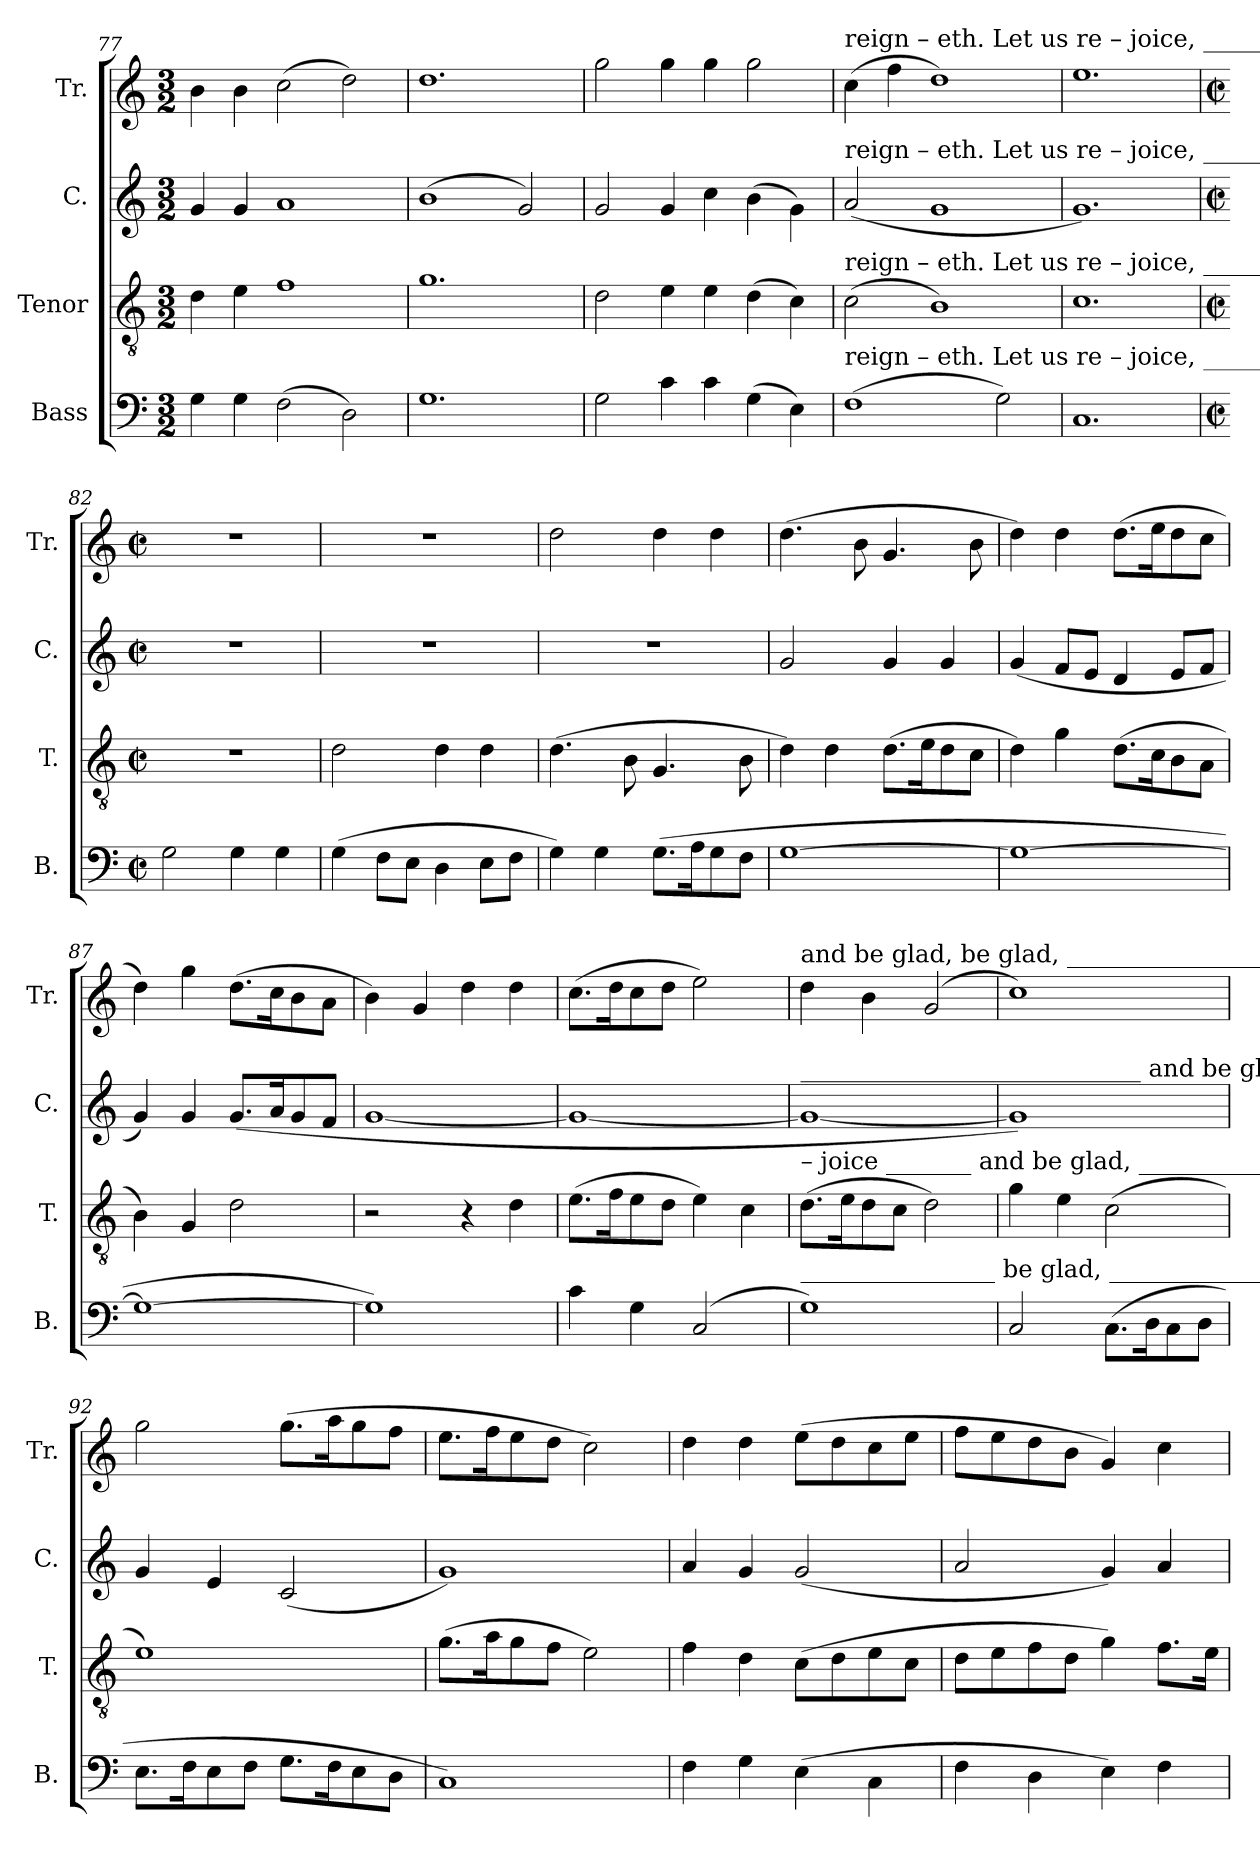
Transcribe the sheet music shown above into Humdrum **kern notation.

**kern	**kern	**kern	**kern
*part4	*part3	*part2	*part1
*staff4	*staff3	*staff2	*staff1
*I"Bass	*I"Tenor	*I"C.	*I"Tr.
*I'B.	*I'T.	*I'C.	*I'Tr.
*clefF4	*clefGv2	*clefG2	*clefG2
*k[]	*k[]	*k[]	*k[]
*M3/2	*M3/2	*M3/2	*M3/2
=77	=77	=77	=77
4G!\	4d!\	4g!/	4b!\
4G!\	4e!\	4g!/	4b!\
(2F!\	1f!	1a!	(2cc!\
2D!\)	.	.	2dd!\)
=78	=78	=78	=78
1.G!	1.g!	(1b!	1.dd!
.	.	2g!/)	.
=79	=79	=79	=79
2G!\	2d!\	2g!/	2gg!\
4c!\	4e!\	4g!/	4gg!\
4c!\	4e!\	4cc!\	4gg!\
(4G!\	(4d!\	(4b!\	2gg!\
4E!\)	4c!\)	4g!\)	.
!!LO:LB:g=z
=80	=80	=80	=80
!	!	!	!LO:TX:a:t=reign     –    eth.                                                         Let       us        re   –   joice, _______________  re   –  joice, ________  re – joice. ________rejoice, re – joice _________
!	!	!LO:TX:a:t=reign     –    eth.                                                                                             Let       us        re   –   joice, ________________   re – joice, __________________________________	!
!	!LO:TX:a:t=reign     –    eth.                         Let         us    re  –   joice, ______________   re  –  joice, ________  re  –  joice. ________   rejoice,                               re  – joice, _______  re –	!	!
!LO:TX:a:t=reign     –    eth.      Let  us  re – joice, ____________  re  –  joice, _______________________________________________________________________  and     be      glad ___	!	!	!
(1F!	(2c!\	(2a!/	(4cc!\
.	.	.	4ff!\
.	1B!)	1g!	1dd!)
2G!\)	.	.	.
=81	=81	=81	=81
1.C!	1.c!	1.g!)	1.ee!
=82	=82	=82	=82
*M2/2	*M2/2	*M2/2	*M2/2
*met(c|)	*met(c|)	*met(c|)	*met(c|)
2G!\	1r	1r	1r
4G!\	.	.	.
4G!\	.	.	.
=83	=83	=83	=83
(4G!\	2d!\	1r	1r
8F!\L	.	.	.
8E!\J	.	.	.
4D!\	4d!\	.	.
8E!\L	4d!\	.	.
8F!\J	.	.	.
=84	=84	=84	=84
4G!\)	(4.d!\	1r	2dd!\
4G!\	.	.	.
.	8B!\	.	.
(8.G!\L	4.G!/	.	4dd!\
16A!\K	.	.	.
8G!\	.	.	4dd!\
8F!\J	8B!\	.	.
=85	=85	=85	=85
[1G!	4d!\)	2g!/	(4.dd!\
.	4d!\	.	.
.	.	.	8b!\
.	(8.d!\L	4g!/	4.g!/
.	16e!\K	.	.
.	8d!\	4g!/	.
.	8c!\J	.	8b!\
=86	=86	=86	=86
1G!_	4d!\)	(4g!/	4dd!\)
.	4g!\	8f!/L	4dd!\
.	.	8e!/J	.
.	(8.d!\L	4d!/	(8.dd!\L
.	16c!\K	.	16ee!\K
.	8B!\	8e!/L	8dd!\
.	8A!\J	8f!/J	8cc!\J
=87	=87	=87	=87
1G!_	4B!\)	4g!/)	4dd!\)
.	4G!/	4g!/	4gg!\
.	2d!\	(8.g!/L	(8.dd!\L
.	.	16a!/K	16cc!\K
.	.	8g!/	8b!\
.	.	8f!/J	8a!\J
=88	=88	=88	=88
1G!])	2r	[1g!	4b!\)
.	.	.	4g!/
.	4r	.	4dd!\
.	4d!\	.	4dd!\
=89	=89	=89	=89
4c!\	(8.e!\L	1g!_	(8.cc!\L
.	16f!\K	.	16dd!\K
4G!\	8e!\	.	8cc!\
.	8d!\J	.	8dd!\J
(2C!/	4e!\)	.	2ee!\)
.	4c!\	.	.
!!LO:PB:g=z
=90	=90	=90	=90
!	!	!	!LO:TX:a:t=and     be       glad,                               be                  glad, ____________________ and give ho         –          –         –       nor         un      –       to   him.  Hal – le  –  lu – jah,
!	!	!LO:TX:a:t=____________________________       and     be       glad, ___________________   and give ho         –          –         –       nor         un      –      to   him.  Hal – le  –  lu – jah,	!
!	!LO:TX:a:t=– joice _______ and be  glad, __________________________      glad, _________ and give ho         –          –         –       nor        un      –      to   him.  Hal – le  –  lu – jah,	!	!
!LO:TX:a:t=________________  be     glad, _________________________________________     and give ho         –          –         –       nor        un      –      to   him.  Hal – le  –  lu – jah,	!	!	!
1G!)	(8.d!\L	1g!_	4dd!\
.	16e!\K	.	.
.	8d!\	.	4b!\
.	8c!\J	.	.
.	2d!\)	.	(2g!/
=91	=91	=91	=91
2C!/	4g!\	1g!])	1cc!)
.	4e!\	.	.
(8.C!\L	(2c!\	.	.
16D!\K	.	.	.
8C!\	.	.	.
8D!\J	.	.	.
=92	=92	=92	=92
8.E!\L	1e!)	4g!/	2gg!\
16F!\K	.	.	.
8E!\	.	4e!/	.
8F!\J	.	.	.
8.G!\L	.	(2c!/	(8.gg!\L
16F!\K	.	.	16aa!\K
8E!\	.	.	8gg!\
8D!\J	.	.	8ff!\J
=93	=93	=93	=93
1C!)	(8.g!\L	1g!)	8.ee!\L
.	16a!\K	.	16ff!\K
.	8g!\	.	8ee!\
.	8f!\J	.	8dd!\J
.	2e!\)	.	2cc!\)
=94	=94	=94	=94
4F!\	4f!\	4a!/	4dd!\
4G!\	4d!\	4g!/	4dd!\
(4E!\	(8c!\L	(2g!/	(8ee!\L
.	8d!\	.	8dd!\
4C!\	8e!\	.	8cc!\
.	8c!\J	.	8ee!\J
=95	=95	=95	=95
4F!\	8d!\L	2a!/	8ff!\L
.	8e!\	.	8ee!\
4D!\	8f!\	.	8dd!\
.	8d!\J	.	8b!\J
4E!\)	4g!\)	4g!/)	4g!/)
4F!\	8.f!\L	4a!/	4cc!\
.	16e!\Jk	.	.
=	=	=	=
*-	*-	*-	*-
